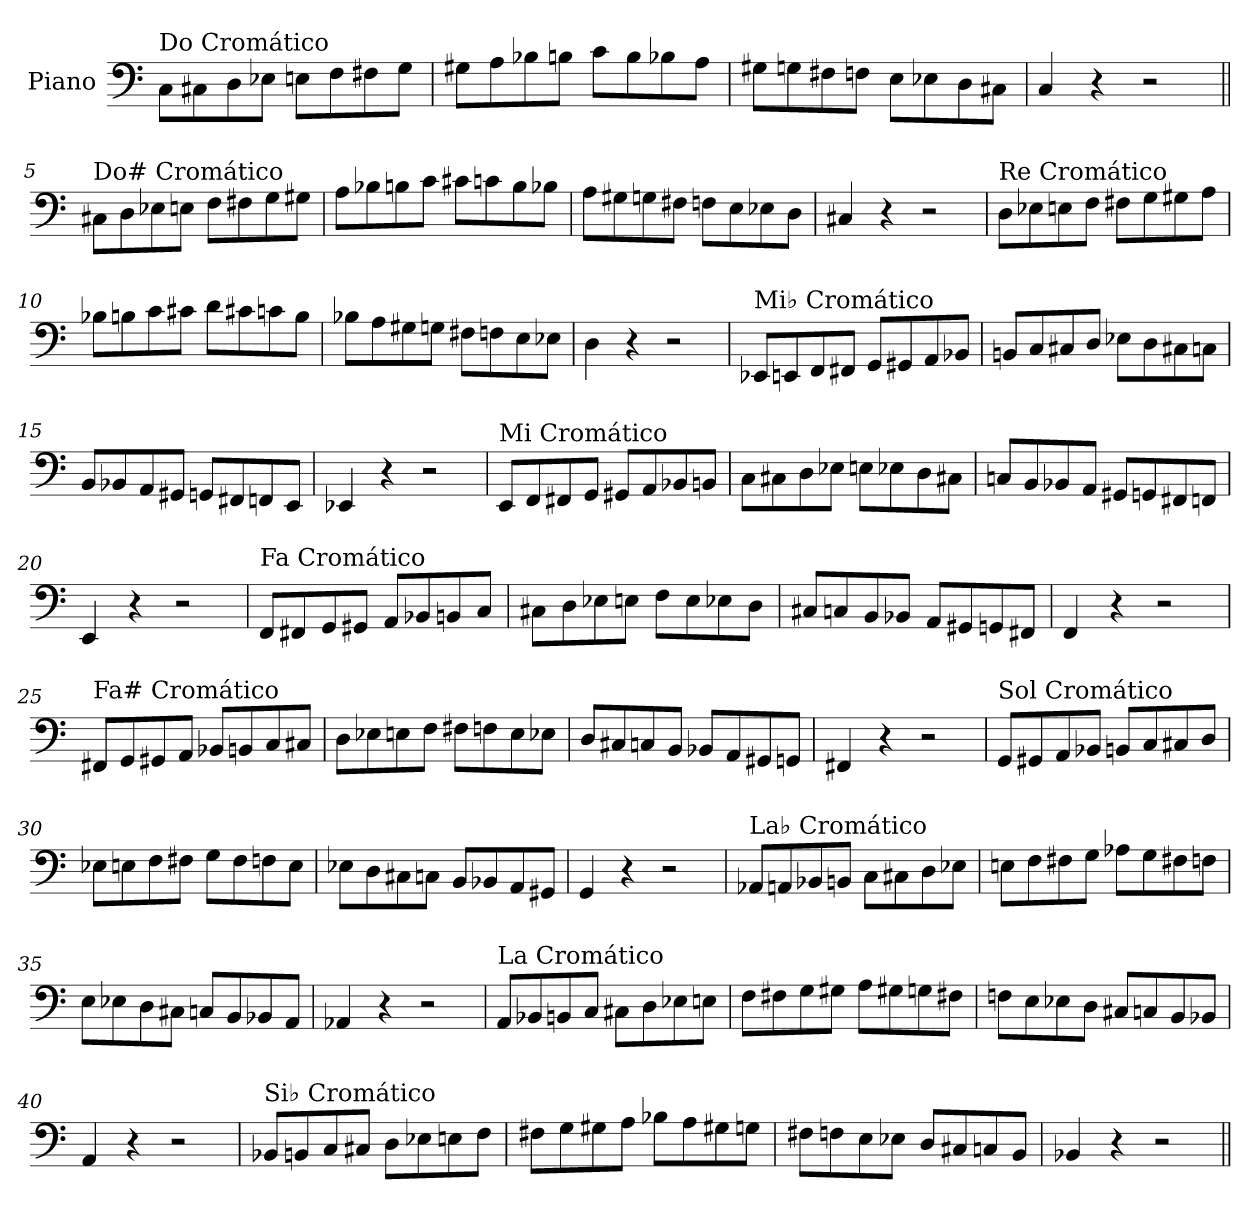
**kern
*part1
*staff1
*I"Piano
*I'Pno.
*clefF4
*k[]
=1
!LO:TX:a:t=Do Cromático
8C\L
8C#X\
8D\
8E-X\J
8En\L
8F\
8F#X\
8G\J
=2
8G#X\L
8A\
8B-X\
8Bn\J
8c\L
8B\
8B-X\
8A\J
=3
8G#X\L
8Gn\
8F#X\
8Fn\J
8E\L
8E-X\
8D\
8C#X\J
=4
4C/
4r
2r
!!LO:LB:g=z
=5||
!LO:TX:a:t=Do# Cromático
8C#X\L
8D\
8E-X\
8En\J
8F\L
8F#X\
8G\
8G#X\J
=6
8A\L
8B-X\
8Bn\
8c\J
8c#X\L
8cn\
8B\
8B-X\J
=7
8A\L
8G#X\
8Gn\
8F#X\J
8Fn\L
8E\
8E-X\
8D\J
=8
4C#X/
4r
2r
!!LO:LB:g=z
=9
!LO:TX:a:t=Re Cromático
8D\L
8E-X\
8En\
8F\J
8F#X\L
8G\
8G#X\
8A\J
=10
8B-X\L
8Bn\
8c\
8c#X\J
8d\L
8c#X\
8cn\
8B\J
=11
8B-X\L
8A\
8G#X\
8Gn\J
8F#X\L
8Fn\
8E\
8E-X\J
=12
4D\
4r
2r
!!LO:LB:g=z
=13
!LO:TX:a:t=Mi♭ Cromático
8EE-X/L
8EEn/
8FF/
8FF#X/J
8GG/L
8GG#X/
8AA/
8BB-X/J
=14
8BBn/L
8C/
8C#X/
8D/J
8E-X\L
8D\
8C#X\
8Cn\J
=15
8BB/L
8BB-X/
8AA/
8GG#X/J
8GGn/L
8FF#X/
8FFn/
8EE/J
=16
4EE-X/
4r
2r
!!LO:LB:g=z
=17
!LO:TX:a:t=Mi Cromático
8EE/L
8FF/
8FF#X/
8GG/J
8GG#X/L
8AA/
8BB-X/
8BBn/J
=18
8C\L
8C#X\
8D\
8E-X\J
8En\L
8E-X\
8D\
8C#X\J
=19
8Cn/L
8BB/
8BB-X/
8AA/J
8GG#X/L
8GGn/
8FF#X/
8FFn/J
=20
4EE/
4r
2r
!!LO:LB:g=z
=21
!LO:TX:a:t=Fa Cromático
8FF/L
8FF#X/
8GG/
8GG#X/J
8AA/L
8BB-X/
8BBn/
8C/J
=22
8C#X\L
8D\
8E-X\
8En\J
8F\L
8E\
8E-X\
8D\J
=23
8C#X/L
8Cn/
8BB/
8BB-X/J
8AA/L
8GG#X/
8GGn/
8FF#X/J
=24
4FF/
4r
2r
!!LO:PB:g=z
=25
!LO:TX:a:t=Fa# Cromático
8FF#X/L
8GG/
8GG#X/
8AA/J
8BB-X/L
8BBn/
8C/
8C#X/J
=26
8D\L
8E-X\
8En\
8F\J
8F#X\L
8Fn\
8E\
8E-X\J
=27
8D/L
8C#X/
8Cn/
8BB/J
8BB-X/L
8AA/
8GG#X/
8GGn/J
=28
4FF#X/
4r
2r
!!LO:LB:g=z
=29
!LO:TX:a:t=Sol Cromático
8GG/L
8GG#X/
8AA/
8BB-X/J
8BBn/L
8C/
8C#X/
8D/J
=30
8E-X\L
8En\
8F\
8F#X\J
8G\L
8F#\
8Fn\
8E\J
=31
8E-X\L
8D\
8C#X\
8Cn\J
8BB/L
8BB-X/
8AA/
8GG#X/J
=32
4GG/
4r
2r
!!LO:LB:g=z
=33
!LO:TX:a:t=La♭ Cromático
8AA-X/L
8AAn/
8BB-X/
8BBn/J
8C\L
8C#X\
8D\
8E-X\J
=34
8En\L
8F\
8F#X\
8G\J
8A-X\L
8G\
8F#X\
8Fn\J
=35
8E\L
8E-X\
8D\
8C#X\J
8Cn/L
8BB/
8BB-X/
8AA/J
=36
4AA-X/
4r
2r
!!LO:LB:g=z
=37
!LO:TX:a:t=La Cromático
8AA/L
8BB-X/
8BBn/
8C/J
8C#X\L
8D\
8E-X\
8En\J
=38
8F\L
8F#X\
8G\
8G#X\J
8A\L
8G#X\
8Gn\
8F#X\J
=39
8Fn\L
8E\
8E-X\
8D\J
8C#X/L
8Cn/
8BB/
8BB-X/J
=40
4AA/
4r
2r
!!LO:LB:g=z
=41
!LO:TX:a:t=Si♭ Cromático
8BB-X/L
8BBn/
8C/
8C#X/J
8D\L
8E-X\
8En\
8F\J
=42
8F#X\L
8G\
8G#X\
8A\J
8B-X\L
8A\
8G#X\
8Gn\J
=43
8F#X\L
8Fn\
8E\
8E-X\J
8D/L
8C#X/
8Cn/
8BB/J
=44
4BB-X/
4r
2r
=||
*-
